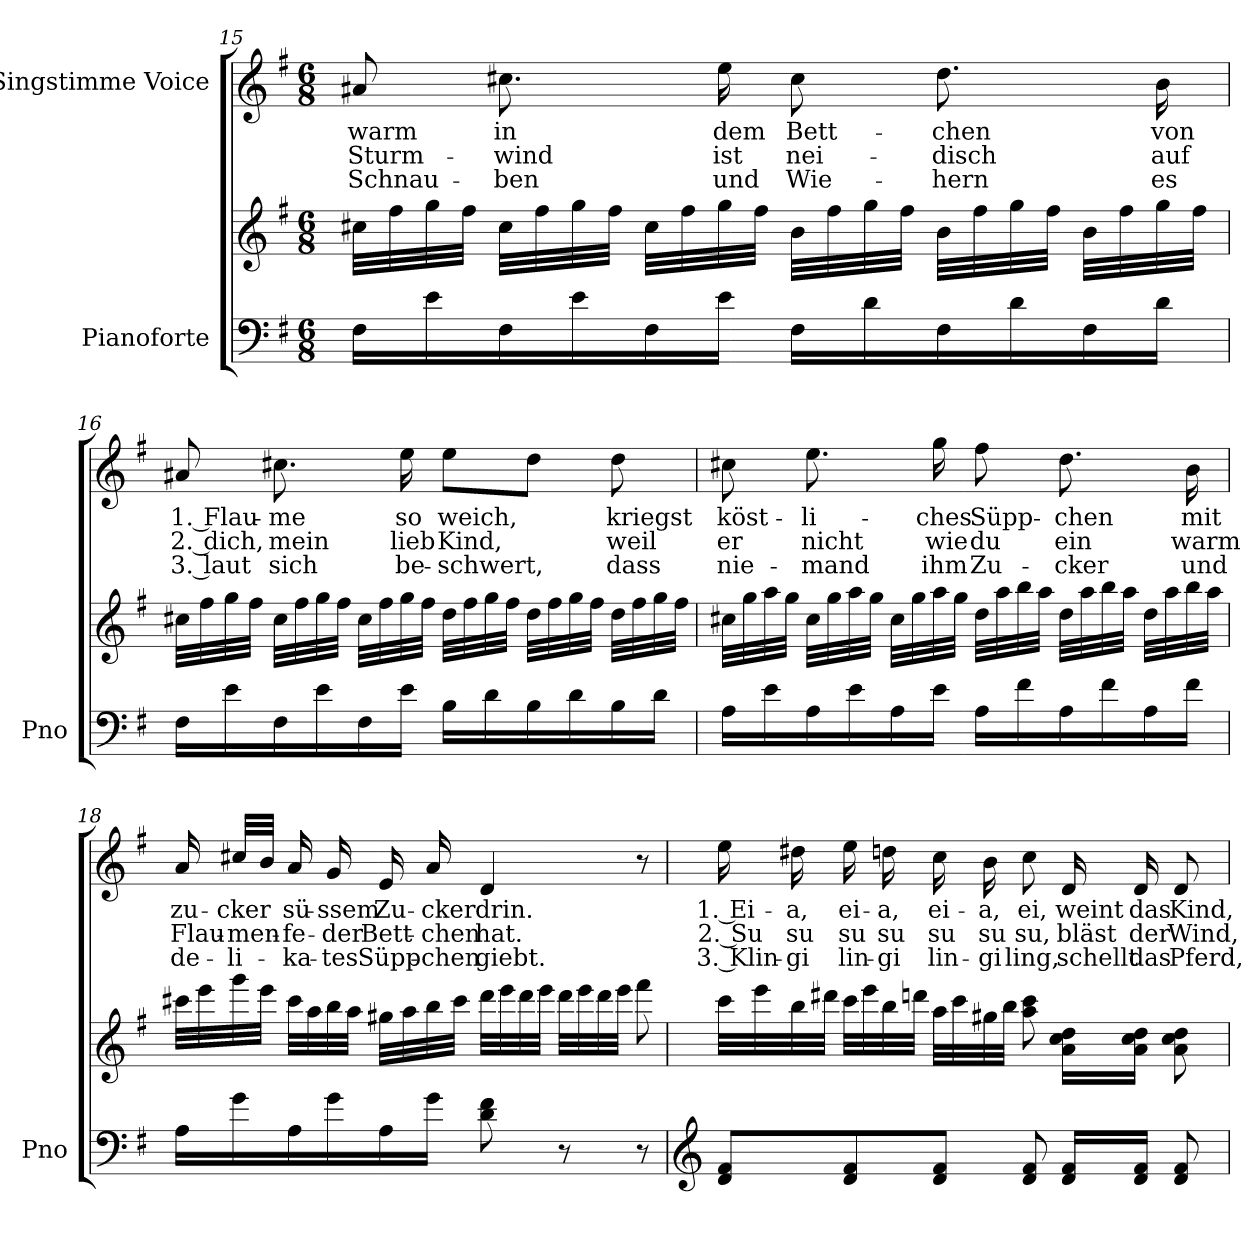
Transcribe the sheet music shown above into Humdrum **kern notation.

**kern	**kern	**kern	**text	**text	**text
*part2	*part2	*part1	*part1	*part1	*part1
*staff3	*staff2	*staff1	*staff1	*staff1	*staff1
*I"Pianoforte	*	*I"Singstimme Voice	*	*	*
*I'Pno	*	*	*	*	*
!!LO:LB:g=z
*clefF4	*clefG2	*clefG2	*	*	*
*k[f#]	*k[f#]	*k[f#]	*	*	*
*M6/8	*M6/8	*M6/8	*	*	*
=15	=15	=15	=15	=15	=15
!	!	!	!LO:LY:b	!LO:LY:b	!LO:LY:b
16F#\LL	32cc#X\LLL	8a#X/	warm	Sturm-	Schnau-
.	32ff#\	.	.	.	.
16e\	32gg\	.	.	.	.
.	32ff#\JJJ	.	.	.	.
!	!	!	!LO:LY:b	!LO:LY:b	!LO:LY:b
16F#\	32cc#\LLL	8.cc#X\	in	-wind	-ben
.	32ff#\	.	.	.	.
16e\	32gg\	.	.	.	.
.	32ff#\JJJ	.	.	.	.
16F#\	32cc#\LLL	.	.	.	.
.	32ff#\	.	.	.	.
!	!	!	!LO:LY:b	!LO:LY:b	!LO:LY:b
16e\JJ	32gg\	16ee\	dem	ist	und
.	32ff#\JJJ	.	.	.	.
!	!	!	!LO:LY:b	!LO:LY:b	!LO:LY:b
16F#\LL	32b\LLL	8cc#\	Bett-	nei-	Wie-
.	32ff#\	.	.	.	.
16d\	32gg\	.	.	.	.
.	32ff#\JJJ	.	.	.	.
!	!	!	!LO:LY:b	!LO:LY:b	!LO:LY:b
16F#\	32b\LLL	8.dd\	-chen	-disch	-hern
.	32ff#\	.	.	.	.
16d\	32gg\	.	.	.	.
.	32ff#\JJJ	.	.	.	.
16F#\	32b\LLL	.	.	.	.
.	32ff#\	.	.	.	.
!	!	!	!LO:LY:b	!LO:LY:b	!LO:LY:b
16d\JJ	32gg\	16b\	von	auf	es
.	32ff#\JJJ	.	.	.	.
!!LO:PB:g=z
=16	=16	=16	=16	=16	=16
!	!	!	!LO:LY:b	!LO:LY:b	!LO:LY:b
16F#\LL	32cc#X\LLL	8a#X/	1. Flau-	2. dich,	3. laut
.	32ff#\	.	.	.	.
16e\	32gg\	.	.	.	.
.	32ff#\JJJ	.	.	.	.
!	!	!	!LO:LY:b	!LO:LY:b	!LO:LY:b
16F#\	32cc#\LLL	8.cc#X\	-me	mein	sich
.	32ff#\	.	.	.	.
16e\	32gg\	.	.	.	.
.	32ff#\JJJ	.	.	.	.
16F#\	32cc#\LLL	.	.	.	.
.	32ff#\	.	.	.	.
!	!	!	!LO:LY:b	!LO:LY:b	!LO:LY:b
16e\JJ	32gg\	16ee\	so	lieb	be-
.	32ff#\JJJ	.	.	.	.
!	!	!	!LO:LY:b	!LO:LY:b	!LO:LY:b
16B\LL	32dd\LLL	8ee\L	weich,	Kind,	-schwert,
.	32ff#\	.	.	.	.
16d\	32gg\	.	.	.	.
.	32ff#\JJJ	.	.	.	.
16B\	32dd\LLL	8dd\J	.	.	.
.	32ff#\	.	.	.	.
16d\	32gg\	.	.	.	.
.	32ff#\JJJ	.	.	.	.
!	!	!	!LO:LY:b	!LO:LY:b	!LO:LY:b
16B\	32dd\LLL	8dd\	kriegst	weil	dass
.	32ff#\	.	.	.	.
16d\JJ	32gg\	.	.	.	.
.	32ff#\JJJ	.	.	.	.
!!LO:LB:g=z
=17	=17	=17	=17	=17	=17
!	!	!	!LO:LY:b	!LO:LY:b	!LO:LY:b
16A\LL	32cc#X\LLL	8cc#X\	köst-	er	nie-
.	32gg\	.	.	.	.
16e\	32aa\	.	.	.	.
.	32gg\JJJ	.	.	.	.
!	!	!	!LO:LY:b	!LO:LY:b	!LO:LY:b
16A\	32cc#\LLL	8.ee\	-li-	nicht	-mand
.	32gg\	.	.	.	.
16e\	32aa\	.	.	.	.
.	32gg\JJJ	.	.	.	.
16A\	32cc#\LLL	.	.	.	.
.	32gg\	.	.	.	.
!	!	!	!LO:LY:b	!LO:LY:b	!LO:LY:b
16e\JJ	32aa\	16gg\	-ches	wie	ihm
.	32gg\JJJ	.	.	.	.
!	!	!	!LO:LY:b	!LO:LY:b	!LO:LY:b
16A\LL	32dd\LLL	8ff#\	Süpp-	du	Zu-
.	32aa\	.	.	.	.
16f#\	32bb\	.	.	.	.
.	32aa\JJJ	.	.	.	.
!	!	!	!LO:LY:b	!LO:LY:b	!LO:LY:b
16A\	32dd\LLL	8.dd\	-chen	ein	-cker
.	32aa\	.	.	.	.
16f#\	32bb\	.	.	.	.
.	32aa\JJJ	.	.	.	.
16A\	32dd\LLL	.	.	.	.
.	32aa\	.	.	.	.
!	!	!	!LO:LY:b	!LO:LY:b	!LO:LY:b
16f#\JJ	32bb\	16b\	mit	warm	und
.	32aa\JJJ	.	.	.	.
!!LO:LB:g=z
=18	=18	=18	=18	=18	=18
!	!	!	!LO:LY:b	!LO:LY:b	!LO:LY:b
16A\LL	32ccc#X\LLL	16a/	zu-	Flau-	de-
.	32eee\	.	.	.	.
!	!	!	!LO:LY:b	!LO:LY:b	!LO:LY:b
16g\	32ggg\	32cc#X/LLL	-cker	-men-	-li-
.	32eee\JJJ	32b/JJJ	.	.	.
!	!	!	!LO:LY:b	!LO:LY:b	!LO:LY:b
16A\	32ccc#\LLL	16a/	sü-	-fe-	-ka-
.	32aa\	.	.	.	.
!	!	!	!LO:LY:b	!LO:LY:b	!LO:LY:b
16g\	32bb\	16g/	-ssem	-der	-tes
.	32aa\JJJ	.	.	.	.
!	!	!	!LO:LY:b	!LO:LY:b	!LO:LY:b
16A\	32gg#X\LLL	16e/	Zu-	Bett-	Süpp-
.	32aa\	.	.	.	.
!	!	!	!LO:LY:b	!LO:LY:b	!LO:LY:b
16g\JJ	32bb\	16a/	-cker	-chen	-chen
.	32ccc#\JJJ	.	.	.	.
!	!	!	!LO:LY:b	!LO:LY:b	!LO:LY:b
8d\ 8f#\	32ddd\LLL	4d/	drin.	hat.	giebt.
.	32eee\	.	.	.	.
.	32ddd\	.	.	.	.
.	32eee\JJJ	.	.	.	.
8r	32ddd\LLL	.	.	.	.
.	32eee\	.	.	.	.
.	32ddd\	.	.	.	.
.	32eee\JJJ	.	.	.	.
8r	8fff#\	8r	.	.	.
!!LO:LB:g=z
=19	=19	=19	=19	=19	=19
*clefG2	*	*	*	*	*
!	!	!	!LO:LY:b	!LO:LY:b	!LO:LY:b
8d/ 8f#/L	32ccc\LLL	16ee\	1. Ei-	2. Su	3. Klin-
.	32eee\	.	.	.	.
!	!	!	!LO:LY:b	!LO:LY:b	!LO:LY:b
.	32bb\	16dd#X\	-a,	su	-gi
.	32ddd#X\JJJ	.	.	.	.
!	!	!	!LO:LY:b	!LO:LY:b	!LO:LY:b
8d/ 8f#/	32ccc\LLL	16ee\	ei-	su	lin-
.	32eee\	.	.	.	.
!	!	!	!LO:LY:b	!LO:LY:b	!LO:LY:b
.	32bb\	16ddn\	-a,	su	-gi
.	32dddn\JJJ	.	.	.	.
!	!	!	!LO:LY:b	!LO:LY:b	!LO:LY:b
8d/ 8f#/J	32aa\LLL	16cc\	ei-	su	lin-
.	32ccc\	.	.	.	.
!	!	!	!LO:LY:b	!LO:LY:b	!LO:LY:b
.	32gg#X\	16b\	-a,	su	-gi
.	32bb\JJJ	.	.	.	.
!	!	!	!LO:LY:b	!LO:LY:b	!LO:LY:b
8d/ 8f#/	8aa\ 8ccc\	8cc\	ei,	su,	ling,
!	!	!	!LO:LY:b	!LO:LY:b	!LO:LY:b
16d/ 16f#/LL	16a\ 16cc\ 16dd\LL	16d/	weint	bläst	schellt
!	!	!	!LO:LY:b	!LO:LY:b	!LO:LY:b
16d/ 16f#/JJ	16a\ 16cc\ 16dd\JJ	16d/	das	der	das
!	!	!	!LO:LY:b	!LO:LY:b	!LO:LY:b
8d/ 8f#/	8a\ 8cc\ 8dd\	8d/	Kind,	Wind,	Pferd,
=	=	=	=	=	=
*-	*-	*-	*-	*-	*-
